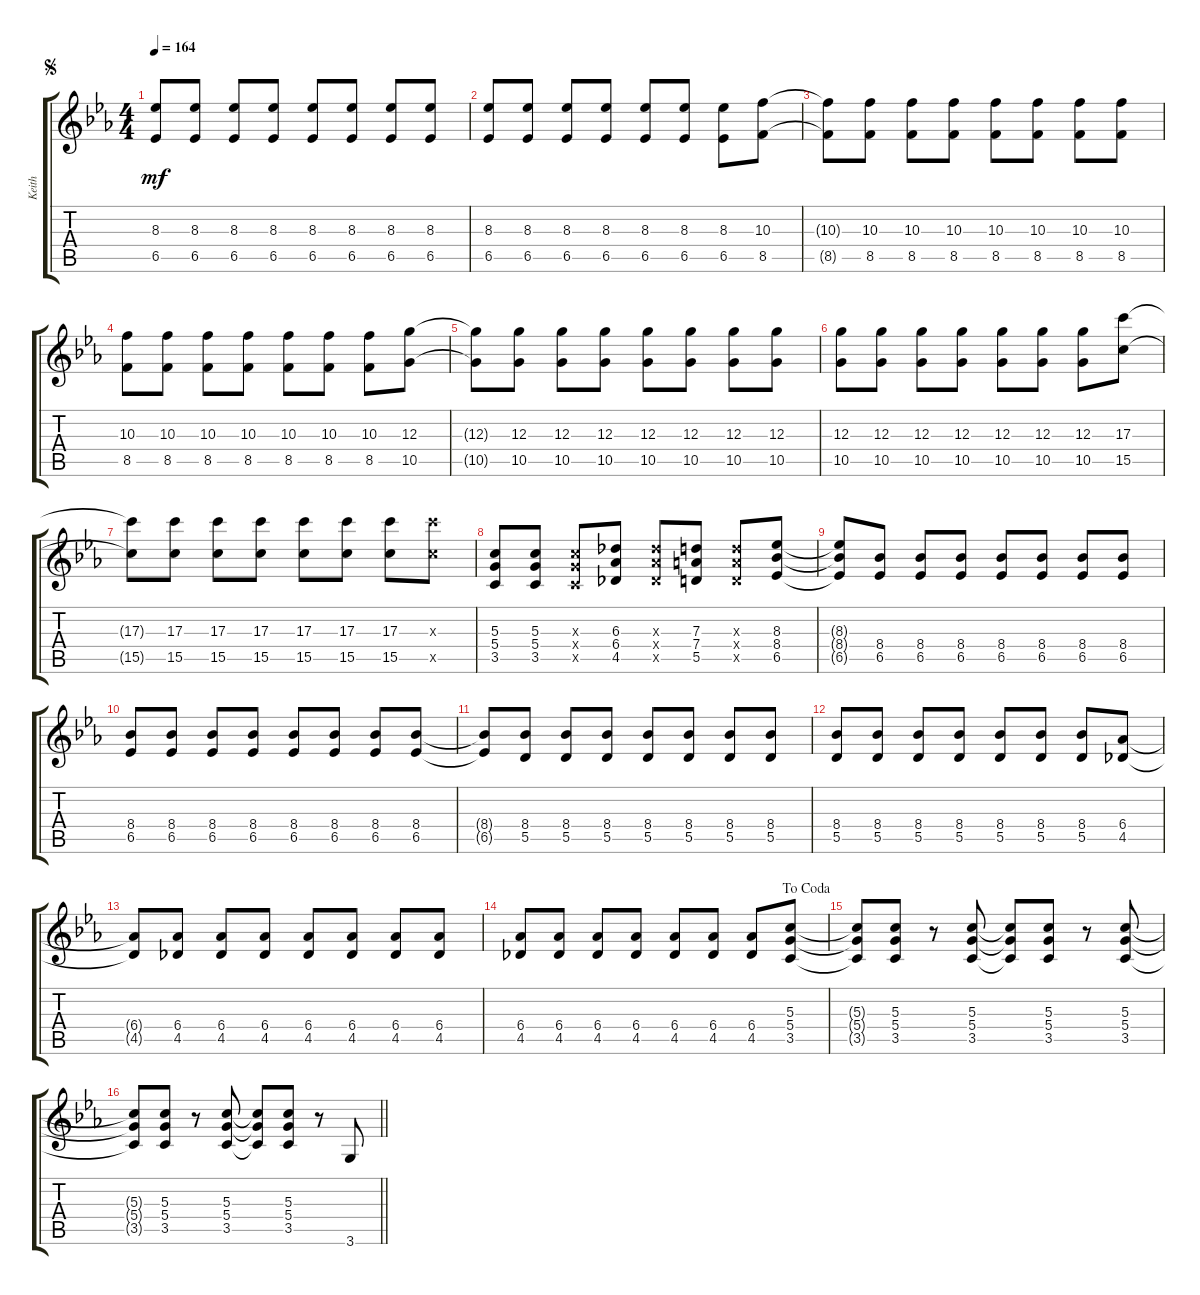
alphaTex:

\track ("Keith" "Keith") {instrument distortionguitar}
\staff {score tabs}
\tuning (E4 B3 G3 D3 A2 E2) {hide}
\ts (4 4)
\jump segno
\tempo 164
\clef g2
\ks eb
(8.3{t} 6.5{t}).8{dy mf} (8.3 6.5).8 (8.3 6.5).8 (8.3 6.5).8 (8.3 6.5).8 (8.3 6.5).8 (8.3 6.5).8 (8.3 6.5).8 |
(8.3 6.5).8 (8.3 6.5).8 (8.3 6.5).8 (8.3 6.5).8 (8.3 6.5).8 (8.3 6.5).8 (8.3 6.5).8 (10.3 8.5).8 |
(10.3{t} 8.5{t}).8 (10.3 8.5).8 (10.3 8.5).8 (10.3 8.5).8 (10.3 8.5).8 (10.3 8.5).8 (10.3 8.5).8 (10.3 8.5).8 |
(10.3 8.5).8 (10.3 8.5).8 (10.3 8.5).8 (10.3 8.5).8 (10.3 8.5).8 (10.3 8.5).8 (10.3 8.5).8 (12.3 10.5).8 |
(12.3{t} 10.5{t}).8 (12.3 10.5).8 (12.3 10.5).8 (12.3 10.5).8 (12.3 10.5).8 (12.3 10.5).8 (12.3 10.5).8 (12.3 10.5).8 |
(12.3 10.5).8 (12.3 10.5).8 (12.3 10.5).8 (12.3 10.5).8 (12.3 10.5).8 (12.3 10.5).8 (12.3 10.5).8 (17.3 15.5).8 |
(17.3{t} 15.5{t}).8 (17.3 15.5).8 (17.3 15.5).8 (17.3 15.5).8 (17.3 15.5).8 (17.3 15.5).8 (17.3 15.5).8 (17.3{x} 15.5{x}).8 |
(5.3 5.4 3.5).8 (5.3 5.4 3.5).8 (5.3{x} 5.4{x} 3.5{x}).8 (6.3 6.4 4.5).8 (6.3{x} 6.4{x} 4.5{x}).8 (7.3 7.4 5.5).8 (7.3{x} 7.4{x} 5.5{x}).8 (8.3 8.4 6.5).8 |
(8.3{t} 8.4{t} 6.5{t}).8 (8.4 6.5).8 (8.4 6.5).8 (8.4 6.5).8 (8.4 6.5).8 (8.4 6.5).8 (8.4 6.5).8 (8.4 6.5).8 |
(8.4 6.5).8 (8.4 6.5).8 (8.4 6.5).8 (8.4 6.5).8 (8.4 6.5).8 (8.4 6.5).8 (8.4 6.5).8 (8.4 6.5).8 |
(8.4{t} 6.5{t}).8 (8.4 5.5).8 (8.4 5.5).8 (8.4 5.5).8 (8.4 5.5).8 (8.4 5.5).8 (8.4 5.5).8 (8.4 5.5).8 |
(8.4 5.5).8 (8.4 5.5).8 (8.4 5.5).8 (8.4 5.5).8 (8.4 5.5).8 (8.4 5.5).8 (8.4 5.5).8 (6.4 4.5).8 |
(6.4{t} 4.5{t}).8 (6.4 4.5).8 (6.4 4.5).8 (6.4 4.5).8 (6.4 4.5).8 (6.4 4.5).8 (6.4 4.5).8 (6.4 4.5).8 |
\jump dacoda
(6.4 4.5).8 (6.4 4.5).8 (6.4 4.5).8 (6.4 4.5).8 (6.4 4.5).8 (6.4 4.5).8 (6.4 4.5).8 (5.3 5.4 3.5).8 |
(5.3{t} 5.4{t} 3.5{t}).8 (5.3 5.4 3.5).8 r.8 (5.3 5.4 3.5).8 (5.3{t} 5.4{t} 3.5{t}).8 (5.3 5.4 3.5).8 r.8 (5.3 5.4 3.5).8 |
\barLineRight lightlight
(5.3{t} 5.4{t} 3.5{t}).8 (5.3 5.4 3.5).8 r.8 (5.3 5.4 3.5).8 (5.3{t} 5.4{t} 3.5{t}).8 (5.3 5.4 3.5).8 r.8 3.6.8
